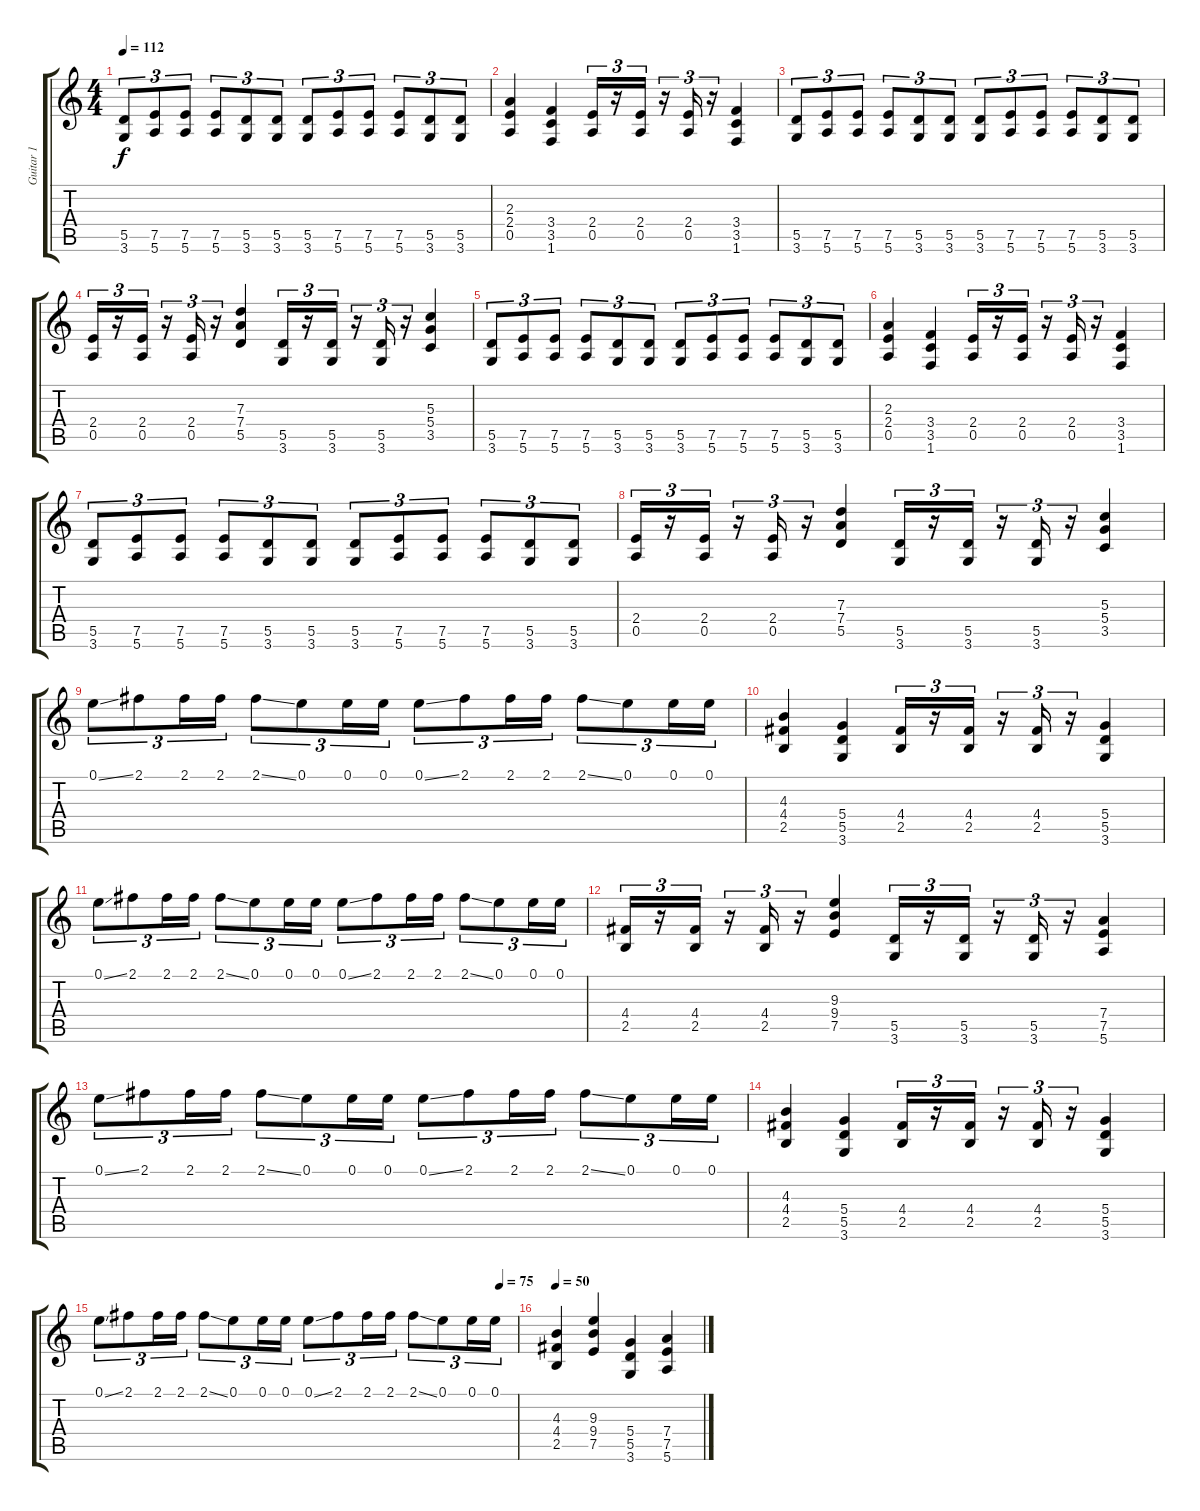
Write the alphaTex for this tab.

\track ("Guitar 1" "Guitar 1") {instrument distortionguitar}
\staff {score tabs}
\tuning (E4 B3 G3 D3 A2 E2) {hide}
\ts (4 4)
\tempo 112
\clef g2
\ks c
(5.5 3.6).8{tu (3 2) dy f} (7.5 5.6).8{tu (3 2)} (7.5 5.6).8{tu (3 2)} (7.5 5.6).8{tu (3 2)} (5.5 3.6).8{tu (3 2)} (5.5 3.6).8{tu (3 2)} (5.5 3.6).8{tu (3 2)} (7.5 5.6).8{tu (3 2)} (7.5 5.6).8{tu (3 2)} (7.5 5.6).8{tu (3 2)} (5.5 3.6).8{tu (3 2)} (5.5 3.6).8{tu (3 2)} |
(2.3 2.4 0.5).4 (3.4 3.5 1.6).4 (2.4 0.5).16{tu (3 2)} r.16{tu (3 2)} (2.4 0.5).16{tu (3 2)} r.16{tu (3 2)} (2.4 0.5).16{tu (3 2)} r.16{tu (3 2)} (3.4 3.5 1.6).4 |
(5.5 3.6).8{tu (3 2)} (7.5 5.6).8{tu (3 2)} (7.5 5.6).8{tu (3 2)} (7.5 5.6).8{tu (3 2)} (5.5 3.6).8{tu (3 2)} (5.5 3.6).8{tu (3 2)} (5.5 3.6).8{tu (3 2)} (7.5 5.6).8{tu (3 2)} (7.5 5.6).8{tu (3 2)} (7.5 5.6).8{tu (3 2)} (5.5 3.6).8{tu (3 2)} (5.5 3.6).8{tu (3 2)} |
(2.4 0.5).16{tu (3 2)} r.16{tu (3 2)} (2.4 0.5).16{tu (3 2)} r.16{tu (3 2)} (2.4 0.5).16{tu (3 2)} r.16{tu (3 2)} (7.3 7.4 5.5).4 (5.5 3.6).16{tu (3 2)} r.16{tu (3 2)} (5.5 3.6).16{tu (3 2)} r.16{tu (3 2)} (5.5 3.6).16{tu (3 2)} r.16{tu (3 2)} (5.3 5.4 3.5).4 |
(5.5 3.6).8{tu (3 2)} (7.5 5.6).8{tu (3 2)} (7.5 5.6).8{tu (3 2)} (7.5 5.6).8{tu (3 2)} (5.5 3.6).8{tu (3 2)} (5.5 3.6).8{tu (3 2)} (5.5 3.6).8{tu (3 2)} (7.5 5.6).8{tu (3 2)} (7.5 5.6).8{tu (3 2)} (7.5 5.6).8{tu (3 2)} (5.5 3.6).8{tu (3 2)} (5.5 3.6).8{tu (3 2)} |
(2.3 2.4 0.5).4 (3.4 3.5 1.6).4 (2.4 0.5).16{tu (3 2)} r.16{tu (3 2)} (2.4 0.5).16{tu (3 2)} r.16{tu (3 2)} (2.4 0.5).16{tu (3 2)} r.16{tu (3 2)} (3.4 3.5 1.6).4 |
(5.5 3.6).8{tu (3 2)} (7.5 5.6).8{tu (3 2)} (7.5 5.6).8{tu (3 2)} (7.5 5.6).8{tu (3 2)} (5.5 3.6).8{tu (3 2)} (5.5 3.6).8{tu (3 2)} (5.5 3.6).8{tu (3 2)} (7.5 5.6).8{tu (3 2)} (7.5 5.6).8{tu (3 2)} (7.5 5.6).8{tu (3 2)} (5.5 3.6).8{tu (3 2)} (5.5 3.6).8{tu (3 2)} |
(2.4 0.5).16{tu (3 2)} r.16{tu (3 2)} (2.4 0.5).16{tu (3 2)} r.16{tu (3 2)} (2.4 0.5).16{tu (3 2)} r.16{tu (3 2)} (7.3 7.4 5.5).4 (5.5 3.6).16{tu (3 2)} r.16{tu (3 2)} (5.5 3.6).16{tu (3 2)} r.16{tu (3 2)} (5.5 3.6).16{tu (3 2)} r.16{tu (3 2)} (5.3 5.4 3.5).4 |
0.1{ss}.8{tu (3 2)} 2.1.8{tu (3 2)} 2.1.16{tu (3 2)} 2.1.16{tu (3 2)} 2.1{ss}.8{tu (3 2)} 0.1.8{tu (3 2)} 0.1.16{tu (3 2)} 0.1.16{tu (3 2)} 0.1{ss}.8{tu (3 2)} 2.1.8{tu (3 2)} 2.1.16{tu (3 2)} 2.1.16{tu (3 2)} 2.1{ss}.8{tu (3 2)} 0.1.8{tu (3 2)} 0.1.16{tu (3 2)} 0.1.16{tu (3 2)} |
(4.3 4.4 2.5).4 (5.4 5.5 3.6).4 (4.4 2.5).16{tu (3 2)} r.16{tu (3 2)} (4.4 2.5).16{tu (3 2)} r.16{tu (3 2)} (4.4 2.5).16{tu (3 2)} r.16{tu (3 2)} (5.4 5.5 3.6).4 |
0.1{ss}.8{tu (3 2)} 2.1.8{tu (3 2)} 2.1.16{tu (3 2)} 2.1.16{tu (3 2)} 2.1{ss}.8{tu (3 2)} 0.1.8{tu (3 2)} 0.1.16{tu (3 2)} 0.1.16{tu (3 2)} 0.1{ss}.8{tu (3 2)} 2.1.8{tu (3 2)} 2.1.16{tu (3 2)} 2.1.16{tu (3 2)} 2.1{ss}.8{tu (3 2)} 0.1.8{tu (3 2)} 0.1.16{tu (3 2)} 0.1.16{tu (3 2)} |
(4.4 2.5).16{tu (3 2)} r.16{tu (3 2)} (4.4 2.5).16{tu (3 2)} r.16{tu (3 2)} (4.4 2.5).16{tu (3 2)} r.16{tu (3 2)} (9.3 9.4 7.5).4 (5.5 3.6).16{tu (3 2)} r.16{tu (3 2)} (5.5 3.6).16{tu (3 2)} r.16{tu (3 2)} (5.5 3.6).16{tu (3 2)} r.16{tu (3 2)} (7.4 7.5 5.6).4 |
0.1{ss}.8{tu (3 2)} 2.1.8{tu (3 2)} 2.1.16{tu (3 2)} 2.1.16{tu (3 2)} 2.1{ss}.8{tu (3 2)} 0.1.8{tu (3 2)} 0.1.16{tu (3 2)} 0.1.16{tu (3 2)} 0.1{ss}.8{tu (3 2)} 2.1.8{tu (3 2)} 2.1.16{tu (3 2)} 2.1.16{tu (3 2)} 2.1{ss}.8{tu (3 2)} 0.1.8{tu (3 2)} 0.1.16{tu (3 2)} 0.1.16{tu (3 2)} |
(4.3 4.4 2.5).4 (5.4 5.5 3.6).4 (4.4 2.5).16{tu (3 2)} r.16{tu (3 2)} (4.4 2.5).16{tu (3 2)} r.16{tu (3 2)} (4.4 2.5).16{tu (3 2)} r.16{tu (3 2)} (5.4 5.5 3.6).4 |
\tempo (75 0.9583333333333334)
0.1{ss}.8{tu (3 2)} 2.1.8{tu (3 2)} 2.1.16{tu (3 2)} 2.1.16{tu (3 2)} 2.1{ss}.8{tu (3 2)} 0.1.8{tu (3 2)} 0.1.16{tu (3 2)} 0.1.16{tu (3 2)} 0.1{ss}.8{tu (3 2)} 2.1.8{tu (3 2)} 2.1.16{tu (3 2)} 2.1.16{tu (3 2)} 2.1{ss}.8{tu (3 2)} 0.1.8{tu (3 2)} 0.1.16{tu (3 2)} 0.1.16{tu (3 2)} |
\tempo 50
(4.3 4.4 2.5).4 (9.3 9.4 7.5).4 (5.4 5.5 3.6).4 (7.4 7.5 5.6).4
